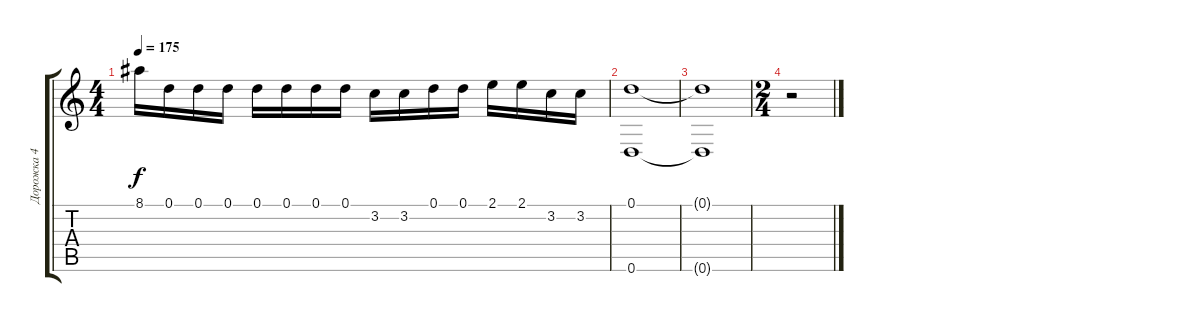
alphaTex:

\track ("Дорожка 4" "Дорожка 4") {instrument distortionguitar}
\staff {score tabs}
\tuning (D4 A3 F3 C3 G2 D2) {hide}
\ts (4 4)
\tempo 175
\clef g2
\ks c
8.1.16{dy f} 0.1.16 0.1.16 0.1.16 0.1.16 0.1.16 0.1.16 0.1.16 3.2.16 3.2.16 0.1.16 0.1.16 2.1.16 2.1.16 3.2.16 3.2.16 |
(0.1 0.6).1 |
(0.1{t} 0.6{t}).1 |
\ts (2 4)
r.2
